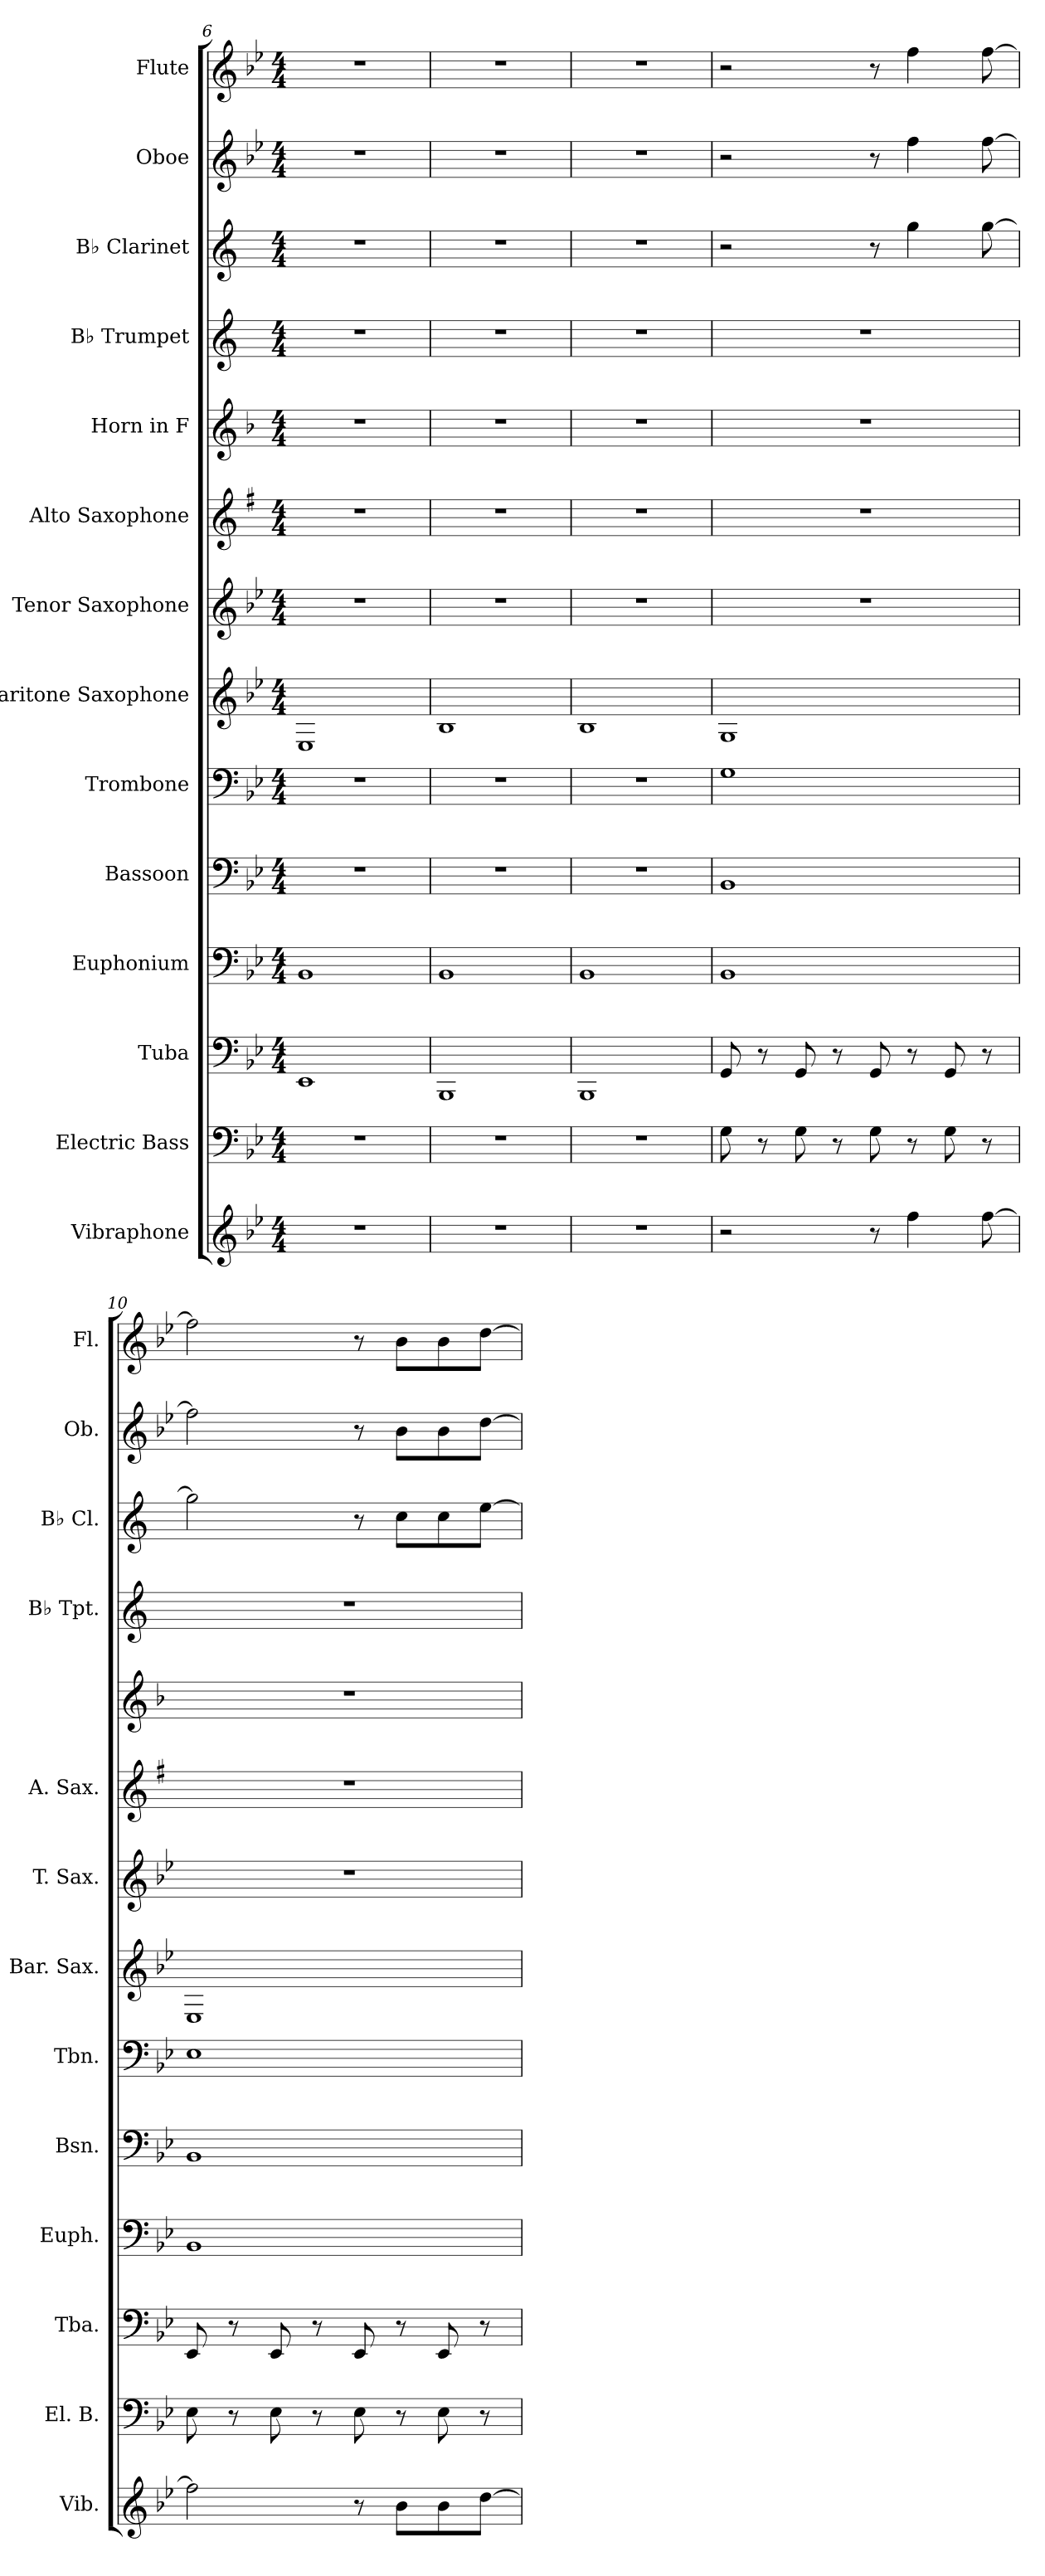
**kern	**kern	**kern	**kern	**kern	**kern	**kern	**kern	**kern	**kern	**kern	**kern	**kern	**kern
*part14	*part13	*part12	*part11	*part10	*part9	*part8	*part7	*part6	*part5	*part4	*part3	*part2	*part1
*staff14	*staff13	*staff12	*staff11	*staff10	*staff9	*staff8	*staff7	*staff6	*staff5	*staff4	*staff3	*staff2	*staff1
*I"Vibraphone	*I"Electric Bass	*I"Tuba	*I"Euphonium	*I"Bassoon	*I"Trombone	*I"Baritone Saxophone	*I"Tenor Saxophone	*I"Alto Saxophone	*I"Horn in F	*I"B♭ Trumpet	*I"B♭ Clarinet	*I"Oboe	*I"Flute
*I'Vib.	*I'El. B.	*I'Tba.	*I'Euph.	*I'Bsn.	*I'Tbn.	*I'Bar. Sax.	*I'T. Sax.	*I'A. Sax.	*	*I'B♭ Tpt.	*I'B♭ Cl.	*I'Ob.	*I'Fl.
*clefG2	*clefF4	*clefF4	*clefF4	*clefF4	*clefF4	*clefG2	*clefG2	*clefG2	*clefG2	*clefG2	*clefG2	*clefG2	*clefG2
*	*ITrd7c12	*	*	*	*	*ITrd12c21	*ITrd8c14	*ITrd5c9	*ITrd4c7	*ITrd1c2	*ITrd1c2	*	*
*k[b-e-]	*k[b-e-]	*k[b-e-]	*k[b-e-]	*k[b-e-]	*k[b-e-]	*k[b-e-]	*k[b-e-]	*k[b-e-]	*k[b-e-]	*k[b-e-]	*k[b-e-]	*k[b-e-]	*k[b-e-]
*M4/4	*M4/4	*M4/4	*M4/4	*M4/4	*M4/4	*M4/4	*M4/4	*M4/4	*M4/4	*M4/4	*M4/4	*M4/4	*M4/4
=6	=6	=6	=6	=6	=6	=6	=6	=6	=6	=6	=6	=6	=6
1r	1r	1EE-	1BB-	1r	1r	1EE-	1r	1r	1r	1r	1r	1r	1r
=7	=7	=7	=7	=7	=7	=7	=7	=7	=7	=7	=7	=7	=7
1r	1r	1BBB-	1BB-	1r	1r	1BB-	1r	1r	1r	1r	1r	1r	1r
=8	=8	=8	=8	=8	=8	=8	=8	=8	=8	=8	=8	=8	=8
1r	1r	1BBB-	1BB-	1r	1r	1BB-	1r	1r	1r	1r	1r	1r	1r
=9	=9	=9	=9	=9	=9	=9	=9	=9	=9	=9	=9	=9	=9
2r	8GG\	8GG/	1BB-	1BB-	1G	1GG	1r	1r	1r	1r	2r	2r	2r
.	8r	8r	.	.	.	.	.	.	.	.	.	.	.
.	8GG\	8GG/	.	.	.	.	.	.	.	.	.	.	.
.	8r	8r	.	.	.	.	.	.	.	.	.	.	.
8r	8GG\	8GG/	.	.	.	.	.	.	.	.	8r	8r	8r
4ff\	8r	8r	.	.	.	.	.	.	.	.	4ff\	4ff\	4ff\
.	8GG\	8GG/	.	.	.	.	.	.	.	.	.	.	.
[8ff\	8r	8r	.	.	.	.	.	.	.	.	[8ff\	[8ff\	[8ff\
=10	=10	=10	=10	=10	=10	=10	=10	=10	=10	=10	=10	=10	=10
2ff\]	8EE-\	8EE-/	1BB-	1BB-	1E-	1EE-	1r	1r	1r	1r	2ff\]	2ff\]	2ff\]
.	8r	8r	.	.	.	.	.	.	.	.	.	.	.
.	8EE-\	8EE-/	.	.	.	.	.	.	.	.	.	.	.
.	8r	8r	.	.	.	.	.	.	.	.	.	.	.
8r	8EE-\	8EE-/	.	.	.	.	.	.	.	.	8r	8r	8r
8b-\L	8r	8r	.	.	.	.	.	.	.	.	8b-\L	8b-\L	8b-\L
8b-\	8EE-\	8EE-/	.	.	.	.	.	.	.	.	8b-\	8b-\	8b-\
[8dd\J	8r	8r	.	.	.	.	.	.	.	.	[8dd\J	[8dd\J	[8dd\J
=	=	=	=	=	=	=	=	=	=	=	=	=	=
*-	*-	*-	*-	*-	*-	*-	*-	*-	*-	*-	*-	*-	*-
